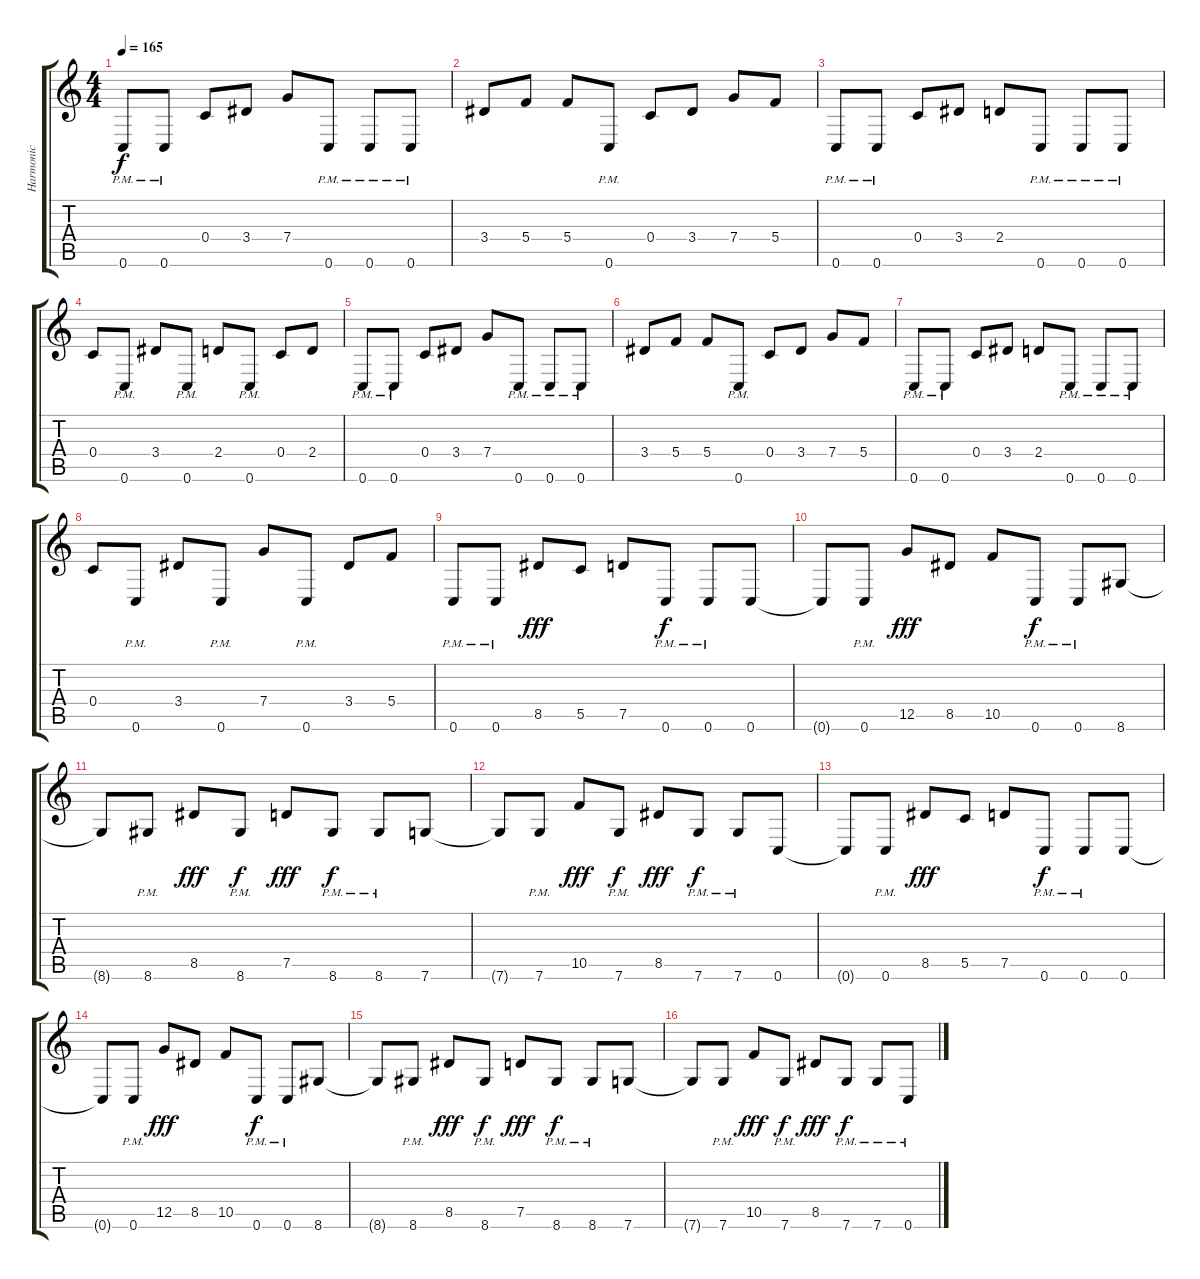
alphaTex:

\track ("Harmonic" "Harmonic") {instrument overdrivenguitar}
\staff {score tabs}
\tuning (D4 A3 F3 C3 G2 C2) {hide}
\ts (4 4)
\tempo 165
\clef g2
\ks c
0.6{pm}.8{dy f} 0.6{pm}.8 0.4.8 3.4.8 7.4.8 0.6{pm}.8 0.6{pm}.8 0.6{pm}.8 |
3.4.8 5.4.8 5.4.8 0.6{pm}.8 0.4.8 3.4.8 7.4.8 5.4.8 |
0.6{pm}.8 0.6{pm}.8 0.4.8 3.4.8 2.4.8 0.6{pm}.8 0.6{pm}.8 0.6{pm}.8 |
0.4.8 0.6{pm}.8 3.4.8 0.6{pm}.8 2.4.8 0.6{pm}.8 0.4.8 2.4.8 |
0.6{pm}.8 0.6{pm}.8 0.4.8 3.4.8 7.4.8 0.6{pm}.8 0.6{pm}.8 0.6{pm}.8 |
3.4.8 5.4.8 5.4.8 0.6{pm}.8 0.4.8 3.4.8 7.4.8 5.4.8 |
0.6{pm}.8 0.6{pm}.8 0.4.8 3.4.8 2.4.8 0.6{pm}.8 0.6{pm}.8 0.6{pm}.8 |
0.4.8 0.6{pm}.8 3.4.8 0.6{pm}.8 7.4.8 0.6{pm}.8 3.4.8 5.4.8 |
0.6{pm}.8 0.6{pm}.8 8.5.8{dy fff} 5.5.8 7.5.8 0.6{pm}.8{dy f} 0.6{pm}.8 0.6.8 |
0.6{t}.8 0.6{pm}.8 12.5.8{dy fff} 8.5.8 10.5.8 0.6{pm}.8{dy f} 0.6{pm}.8 8.6.8 |
8.6{t}.8 8.6{pm}.8 8.5.8{dy fff} 8.6{pm}.8{dy f} 7.5.8{dy fff} 8.6{pm}.8{dy f} 8.6{pm}.8 7.6.8 |
7.6{t}.8 7.6{pm}.8 10.5.8{dy fff} 7.6{pm}.8{dy f} 8.5.8{dy fff} 7.6{pm}.8{dy f} 7.6{pm}.8 0.6.8 |
0.6{t}.8 0.6{pm}.8 8.5.8{dy fff} 5.5.8 7.5.8 0.6{pm}.8{dy f} 0.6{pm}.8 0.6.8 |
0.6{t}.8 0.6{pm}.8 12.5.8{dy fff} 8.5.8 10.5.8 0.6{pm}.8{dy f} 0.6{pm}.8 8.6.8 |
8.6{t}.8 8.6{pm}.8 8.5.8{dy fff} 8.6{pm}.8{dy f} 7.5.8{dy fff} 8.6{pm}.8{dy f} 8.6{pm}.8 7.6.8 |
7.6{t}.8 7.6{pm}.8 10.5.8{dy fff} 7.6{pm}.8{dy f} 8.5.8{dy fff} 7.6{pm}.8{dy f} 7.6{pm}.8 0.6{pm}.8
